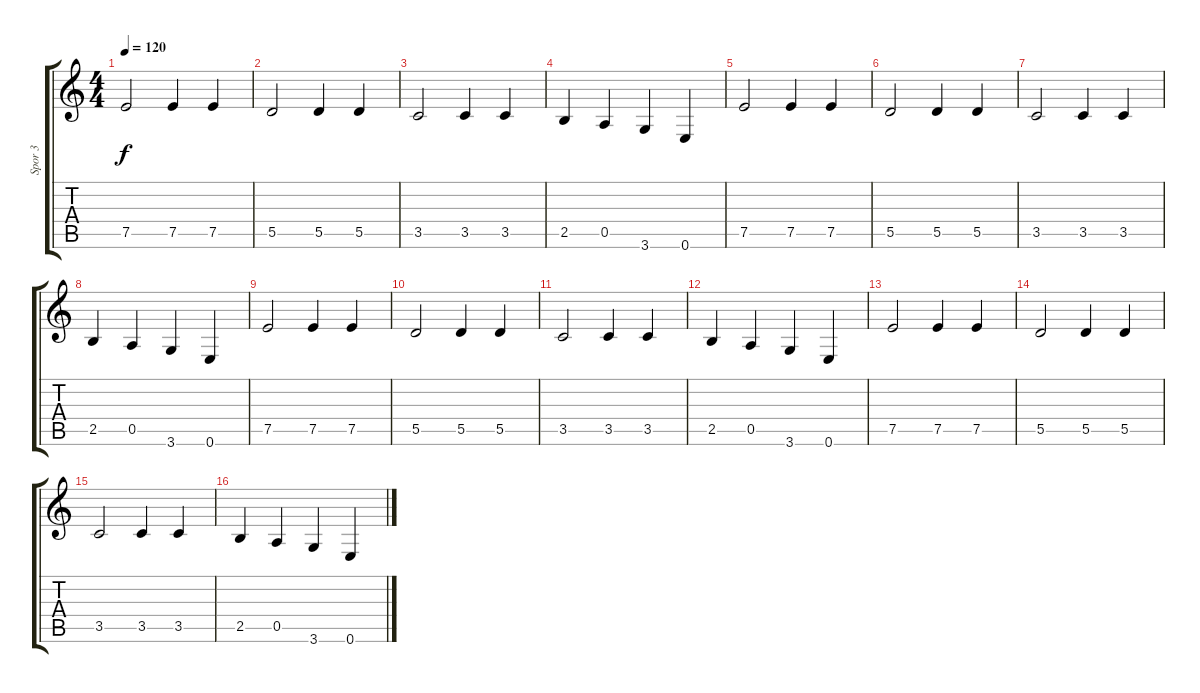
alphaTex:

\track ("Spor 3" "Spor 3") {instrument distortionguitar}
\staff {score tabs}
\tuning (E4 B3 G3 D3 A2 E2) {hide}
\ts (4 4)
\tempo 120
\clef g2
\ks c
7.5.2{dy f instrument distortionguitar} 7.5.4 7.5.4 |
5.5.2 5.5.4 5.5.4 |
3.5.2 3.5.4 3.5.4 |
2.5.4 0.5.4 3.6.4 0.6.4 |
7.5.2 7.5.4 7.5.4 |
5.5.2 5.5.4 5.5.4 |
3.5.2 3.5.4 3.5.4 |
2.5.4 0.5.4 3.6.4 0.6.4 |
7.5.2 7.5.4 7.5.4 |
5.5.2 5.5.4 5.5.4 |
3.5.2 3.5.4 3.5.4 |
2.5.4 0.5.4 3.6.4 0.6.4 |
7.5.2 7.5.4 7.5.4 |
5.5.2 5.5.4 5.5.4 |
3.5.2 3.5.4 3.5.4 |
2.5.4 0.5.4 3.6.4 0.6.4
